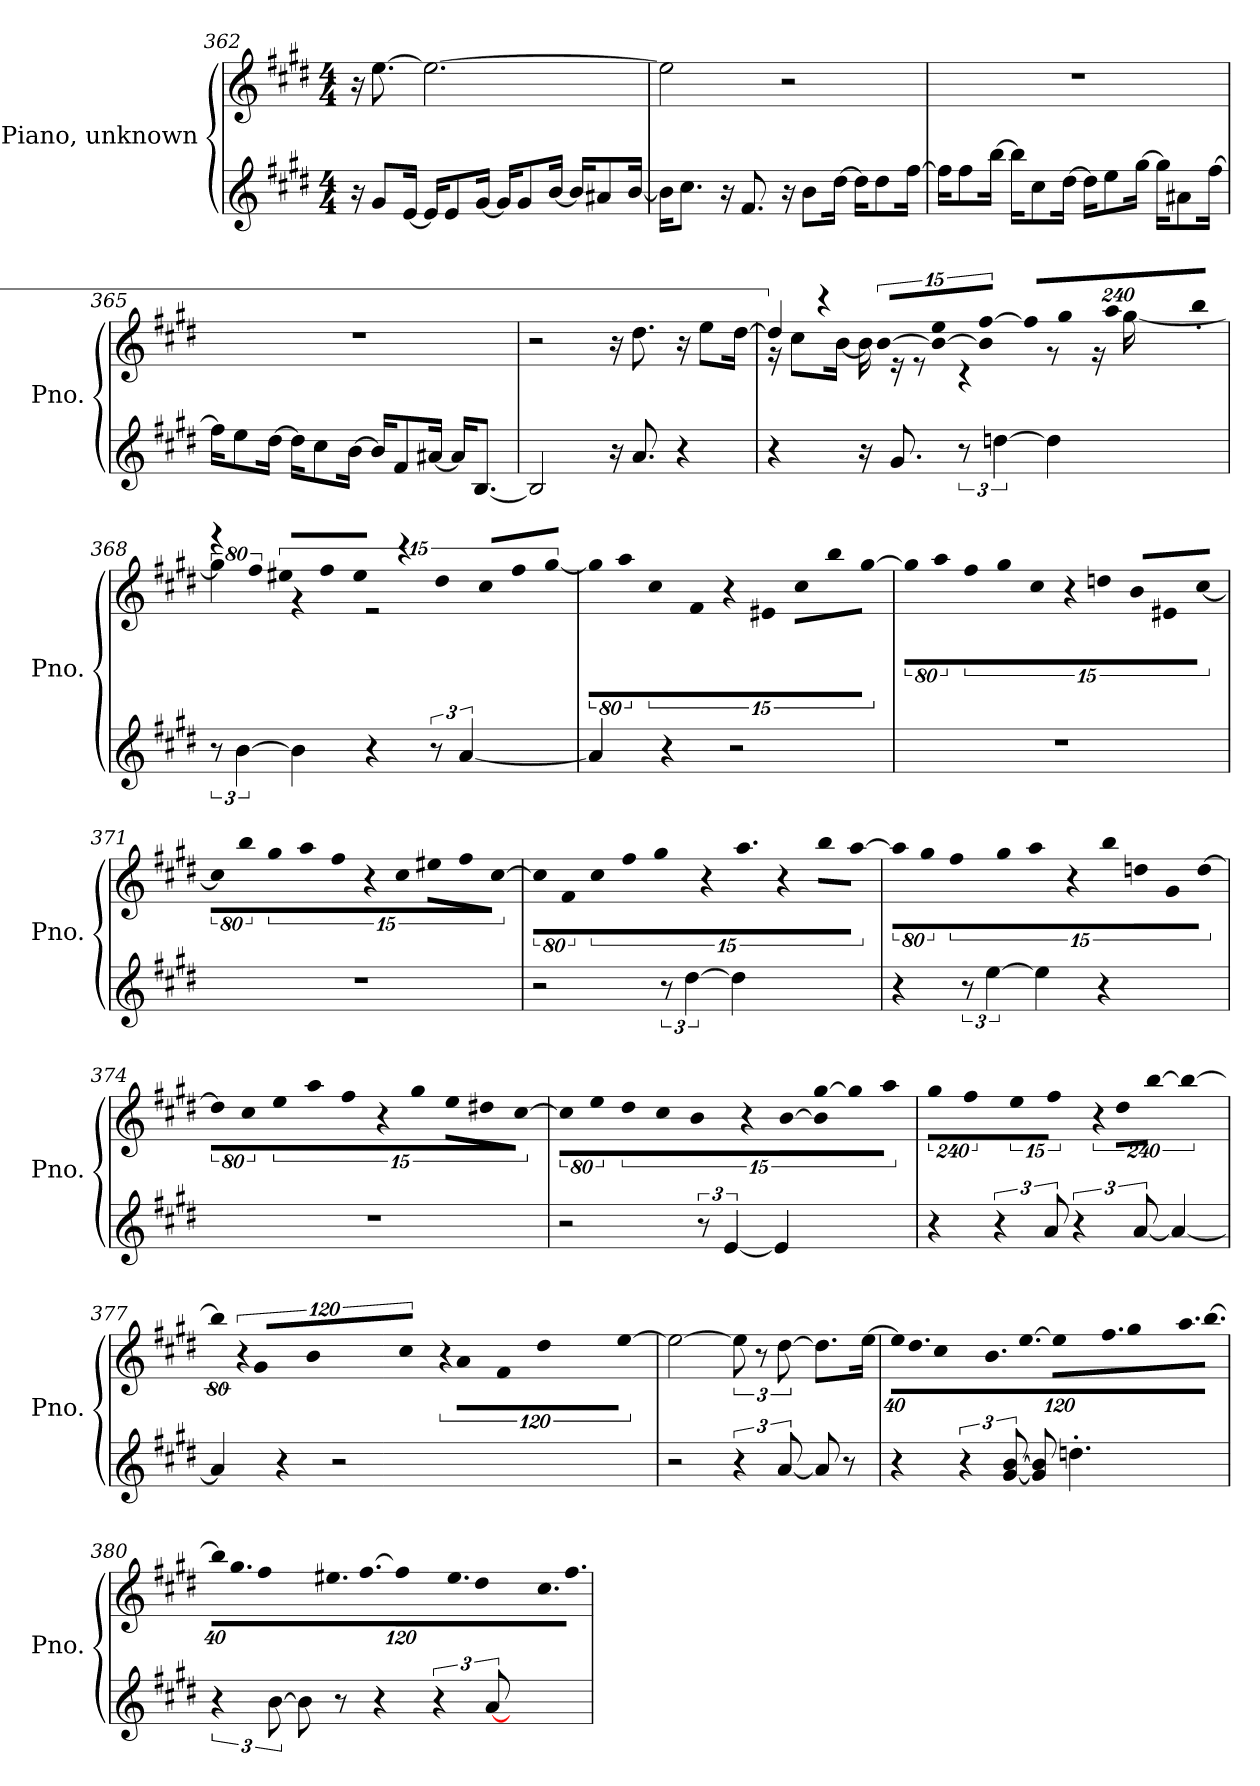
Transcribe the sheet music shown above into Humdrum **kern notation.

**kern	**kern
*part1	*part1
*staff2	*staff1
*I"Piano, unknown	*
*I'Pno.	*
*clefG2	*clefG2
*k[f#c#g#d#]	*k[f#c#g#d#]
*M4/4	*M4/4
=362	=362
16r	16r
8g#/L	[8.ee\
[16e/Jk	.
16e/KL]	2.ee\_
8e/	.
[16g#/Jk	.
16g#/KL]	.
8g#/	.
[16b/Jk	.
16b/KL]	.
8a#X/	.
[16b/Jk	.
!!LO:LB:g=z
=363	=363
16b\KL]	2ee\]
8.cc#\J	.
16r	.
8.f#/	.
16r	2r
8b\L	.
[16dd#\Jk	.
16dd#\KL]	.
8dd#\	.
[16ff#\Jk	.
=364	=364
16ff#\KL]	1r
8ff#\	.
[16bb\Jk	.
16bb\KL]	.
8cc#\	.
[16dd#\Jk	.
16dd#\KL]	.
8ee\	.
[16gg#\Jk	.
16gg#\KL]	.
8a#X\	.
[16ff#\Jk	.
=365	=365
16ff#\KL]	1r
8ee\	.
[16dd#\Jk	.
16dd#\KL]	.
8cc#\	.
[16b\Jk	.
16b/KL]	.
8f#/	.
[16a#X/Jk	.
16a#/KL]	.
[8.B/J	.
!!LO:LB:g=z
=366	=366
2B/]	2r
16r	16r
8.a/	8.dd#\
4r	16r
.	8ee\L
.	[16dd#\Jk
=367	=367
!	!LO:N:vis=8
*	*^
4r	960%137dd#/]	16r
.	.	8cc#\L
!	!LO:N:vis=8	!
.	960%137r	.
.	.	[16b\Jk
16r	.	16b\]
.	1920ryy	.
!	!LO:N:vis=16	!
.	[1920%137b/LL	.
8.g#/	.	16r
!	!LO:N:vis=16	!
.	1920%137b/_ 1920%137ee/	.
.	.	8r
!	!LO:N:vis=16	!
.	1920%137b/] [1920%137ff#/JJ	.
!	!LO:N:vis=16	!
12r	1920%137ff#/KL]	4r
!	!LO:N:vis=8	!
.	960%137gg#/	.
[6ddn\	.	.
!	!LO:N:vis=8	!
.	960%137aa/	.
4dd\]	.	8r
.	1920ryy	.
!	!LO:N:vis=8	!
.	960%137bb'/J	.
.	.	16r
.	.	[16gg#\
=368	=368	=368
!	!LO:N:vis=8	!
12r	640%71r	4gg#\]
[6b\	.	.
!	!LO:N:vis=8	!
.	640%71ff#/	.
.	1920ryy	.
!	!LO:N:vis=8	!
.	640%71ee#X/L	.
4b\]	.	4r
!	!LO:N:vis=8	!
.	640%71ff#/	.
!	!LO:N:vis=8	!
.	640%71ee#/J	.
4r	.	2r
.	1920ryy	.
!	!LO:N:vis=16	!
.	1920%107r	.
!	!LO:N:vis=8	!
.	640%71dd#/	.
!	!LO:N:vis=8	!
.	640%71cc#/L	.
12r	.	.
!	!LO:N:vis=8	!
[6a/	640%71ff#/	.
!	!LO:N:vis=16	!
.	[1920%107gg#/Jk	.
*	*v	*v
!!LO:LB:g=z
=369	=369
!	!LO:N:vis=8
4a/]	640%71gg#\L]
!	!LO:N:vis=8
.	640%71aa\
.	1920ryy
!	!LO:N:vis=8
.	640%71cc#\J
4r	.
!	!LO:N:vis=4
.	1920%427f#/
2r	.
!	!LO:N:vis=16
.	1920%107r
!	!LO:N:vis=8
.	640%71e#X/
!	!LO:N:vis=8
.	640%71cc#\L
!	!LO:N:vis=8
.	640%71bb\
!	!LO:N:vis=16
.	[1920%107gg#\Jk
=370	=370
!	!LO:N:vis=8
1r	640%71gg#\L]
!	!LO:N:vis=8
.	640%71aa\
.	1920ryy
!	!LO:N:vis=8
.	640%71ff#\
!	!LO:N:vis=8
.	640%71gg#\
!	!LO:N:vis=8
.	640%71cc#\J
.	1920ryy
!	!LO:N:vis=16
.	1920%107r
!	!LO:N:vis=8
.	640%71ddn\
!	!LO:N:vis=8
.	640%71b/L
!	!LO:N:vis=8
.	640%71e#X/
!	!LO:N:vis=16
.	[1920%107cc#/Jk
=371	=371
!	!LO:N:vis=8
1r	640%71cc#\L]
!	!LO:N:vis=8
.	640%71bb\
.	1920ryy
!	!LO:N:vis=8
.	640%71gg#\
!	!LO:N:vis=8
.	640%71aa\
!	!LO:N:vis=8
.	640%71ff#\J
.	1920ryy
!	!LO:N:vis=16
.	1920%107r
!	!LO:N:vis=8
.	640%71cc#\
!	!LO:N:vis=8
.	640%71ee#X\L
!	!LO:N:vis=8
.	640%71ff#\
!	!LO:N:vis=16
.	[1920%107cc#\Jk
!!LO:PB:g=z
=372	=372
!	!LO:N:vis=8
2r	640%71cc#\L]
!	!LO:N:vis=8
.	640%71f#\
.	1920ryy
!	!LO:N:vis=8
.	640%71cc#\
!	!LO:N:vis=8
.	640%71ff#\
!	!LO:N:vis=8
.	640%71gg#\J
12r	.
.	1920ryy
!	!LO:N:vis=16
.	1920%107r
[6dd#\	.
.	9.aa\
4dd#\]	.
!	!LO:N:vis=16
.	1920%107r
!	!LO:N:vis=8
.	640%71bb\L
!	!LO:N:vis=16
.	[1920%107aa\Jk
1920ryy	.
=373	=373
!	!LO:N:vis=8
4r	640%71aa\L]
!	!LO:N:vis=8
.	640%71gg#\
.	1920ryy
!	!LO:N:vis=8
.	640%71ff#\
12r	.
!	!LO:N:vis=8
[6ee\	640%71gg#\
!	!LO:N:vis=8
.	640%71aa\J
4ee\]	.
.	1920ryy
!	!LO:N:vis=16
.	1920%107r
!	!LO:N:vis=8
.	640%71bb\
!	!LO:N:vis=8
.	640%71ddn\L
4r	.
!	!LO:N:vis=8
.	640%71g#\
!	!LO:N:vis=16
.	[1920%107dd\Jk
=374	=374
!	!LO:N:vis=8
1r	640%71dd\L]
!	!LO:N:vis=8
.	640%71cc#\
.	1920ryy
!	!LO:N:vis=8
.	640%71ee\
!	!LO:N:vis=8
.	640%71aa\
!	!LO:N:vis=8
.	640%71ff#\J
.	1920ryy
!	!LO:N:vis=16
.	1920%107r
!	!LO:N:vis=8
.	640%71gg#\
!	!LO:N:vis=8
.	640%71ee\L
!	!LO:N:vis=8
.	640%71dd#X\
!	!LO:N:vis=16
.	[1920%107cc#\Jk
=375	=375
!	!LO:N:vis=8
2r	640%71cc#\L]
!	!LO:N:vis=8
.	640%71ee\
.	1920ryy
!	!LO:N:vis=8
.	640%71dd#\
!	!LO:N:vis=8
.	640%71cc#\
!	!LO:N:vis=8
.	640%71b\J
12r	.
.	1920ryy
!	!LO:N:vis=16
.	1920%107r
[6e/	.
!	!LO:N:vis=16
.	[1920%107b\KL
!	!LO:N:vis=8
.	640%71b\] [640%71gg#\
4e/]	.
!	!LO:N:vis=8
.	640%71gg#\]
!	!LO:N:vis=8
.	640%71aa\J
!!LO:LB:g=z
=376	=376
!	!LO:N:vis=8
4r	960%137gg#\L
!	!LO:N:vis=8
.	960%137ff#\
6r	.
.	1920ryy
!	!LO:N:vis=8
.	960%137ee\
12a/	.
!	!LO:N:vis=16
.	1920%137ff#\Jk
!	!LO:N:vis=16
6r	1920%137r
!	!LO:N:vis=16
.	1920%137dd#\LL
!	!LO:N:vis=16
.	[1920%137bb\JJ
[12a/	.
!	!LO:N:vis=4
.	640%183bb\_
4a/_	.
=377	=377
!	!LO:N:vis=8
4a/]	640%71bb\]
!	!LO:N:vis=16
.	1920%107r
!	!LO:N:vis=8
.	640%71g#/L
4r	.
!	!LO:N:vis=8
.	640%71b/
.	1920ryy
!	!LO:N:vis=8
.	640%71cc#/J
!	!LO:N:vis=16
2r	1920%107r
!	!LO:N:vis=8
.	640%71a\L
!	!LO:N:vis=8
.	640%71f#\
!	!LO:N:vis=8
.	640%71dd#\
.	1920ryy
!	!LO:N:vis=8
.	[640%71ee\J
=378	=378
2r	2ee\_
6r	12ee\]
.	12r
[12a/	[12dd#\
8a/]	8.dd#\L]
8r	.
.	[16ee\Jk
=379	=379
*	*Xbrackettup
!	!LO:N:vis=32
4r	640%23ee\KLL]
!	!LO:N:vis=16.
.	960%103dd#\J
!	!LO:N:vis=8
.	960%137cc#\
6r	.
!	!LO:N:vis=16.
.	960%103b\L
!	!LO:N:vis=16.
.	[960%103ee\JJ
[12g#/ [12b/	.
8g#/] 8b/]	.
!	!LO:N:vis=32
.	640%23ee\KLL]
!	!LO:N:vis=16.
.	960%103ff#\J
4.ddn'\	.
!	!LO:N:vis=8
.	960%137gg#\
!	!LO:N:vis=16.
.	960%103aa\L
!	!LO:N:vis=16.
.	[960%103bb\JJ
960ryy	.
!!LO:LB:g=z
=380	=380
!	!LO:N:vis=32
6r	640%23bb\KLL]
!	!LO:N:vis=16.
.	960%103gg#\J
!	!LO:N:vis=8
.	960%137ff#\
[12b\	.
8b\]	.
!	!LO:N:vis=16.
.	960%103ee#X\L
8r	.
!	!LO:N:vis=16.
.	[960%103ff#\JJ
4r	.
!	!LO:N:vis=32
.	640%23ff#\KLL]
!	!LO:N:vis=16.
.	960%103ee#\J
!	!LO:N:vis=8
.	960%137dd#\
6r	.
!	!LO:N:vis=16.
.	960%103cc#\L
!	!LO:N:vis=16.
.	960%103ff#\JJ
[12a/	.
960ryy	.
=	=
*-	*-
